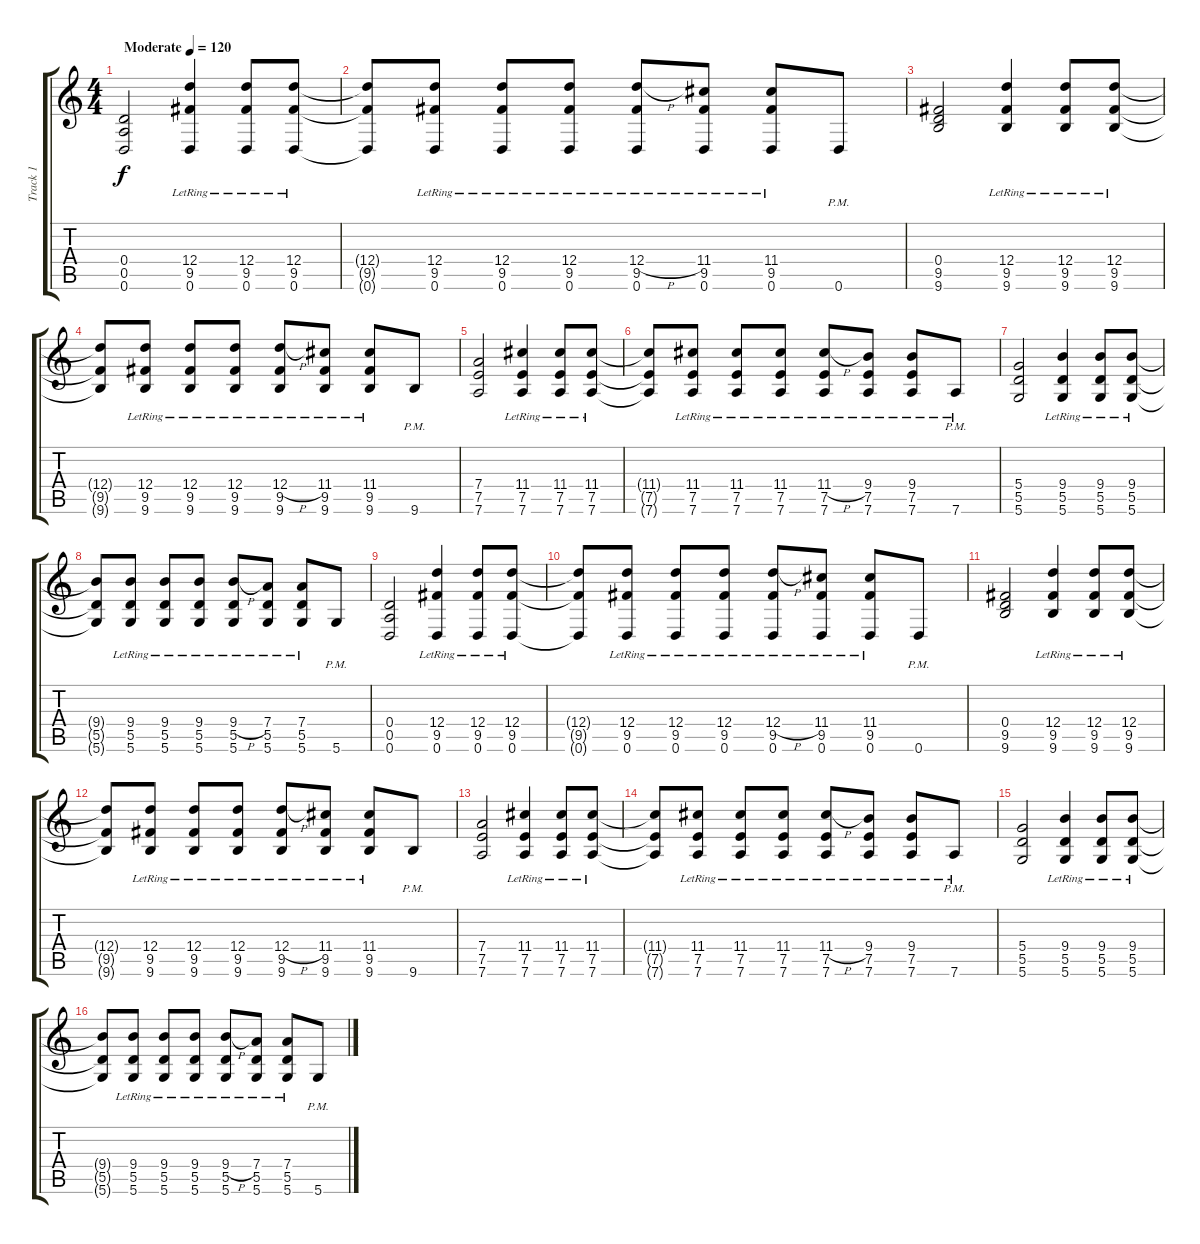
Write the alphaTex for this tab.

\track ("Track 1" "Track 1") {instrument distortionguitar}
\staff {score tabs}
\tuning (E4 B3 G3 D3 A2 D2) {hide}
\ts (4 4)
\tempo (120 "Moderate")
\clef g2
\ks c
(0.4 0.5 0.6).2{dy f instrument distortionguitar} (12.4{lr} 9.5{lr} 0.6{lr}).4 (12.4{lr} 9.5{lr} 0.6{lr}).8 (12.4{lr} 9.5{lr} 0.6{lr}).8 |
(12.4{t} 9.5{t} 0.6{t}).8 (12.4{lr} 9.5{lr} 0.6{lr}).8 (12.4{lr} 9.5{lr} 0.6{lr}).8 (12.4{lr} 9.5{lr} 0.6{lr}).8 (12.4{h lr} 9.5{lr} 0.6{lr}).8 (11.4{lr} 9.5{lr} 0.6{lr}).8 (11.4{lr} 9.5{lr} 0.6{lr}).8 0.6{pm}.8 |
(0.4 9.5 9.6).2 (12.4{lr} 9.5{lr} 9.6{lr}).4 (12.4{lr} 9.5{lr} 9.6{lr}).8 (12.4{lr} 9.5{lr} 9.6{lr}).8 |
(12.4{t} 9.5{t} 9.6{t}).8 (12.4{lr} 9.5{lr} 9.6{lr}).8 (12.4{lr} 9.5{lr} 9.6{lr}).8 (12.4{lr} 9.5{lr} 9.6{lr}).8 (12.4{h lr} 9.5{lr} 9.6{lr}).8 (11.4{lr} 9.5{lr} 9.6{lr}).8 (11.4{lr} 9.5{lr} 9.6{lr}).8 9.6{pm}.8 |
(7.4 7.5 7.6).2 (11.4{lr} 7.5{lr} 7.6{lr}).4 (11.4{lr} 7.5{lr} 7.6{lr}).8 (11.4{lr} 7.5{lr} 7.6{lr}).8 |
(11.4{t} 7.5{t} 7.6{t}).8 (11.4{lr} 7.5{lr} 7.6{lr}).8 (11.4{lr} 7.5{lr} 7.6{lr}).8 (11.4{lr} 7.5{lr} 7.6{lr}).8 (11.4{h lr} 7.5{lr} 7.6{lr}).8 (9.4{lr} 7.5{lr} 7.6{lr}).8 (9.4{lr} 7.5{lr} 7.6{lr}).8 7.6{pm lr}.8 |
(5.4 5.5 5.6).2 (9.4{lr} 5.5{lr} 5.6{lr}).4 (9.4{lr} 5.5{lr} 5.6{lr}).8 (9.4{lr} 5.5{lr} 5.6{lr}).8 |
(9.4{t} 5.5{t} 5.6{t}).8 (9.4{lr} 5.5{lr} 5.6{lr}).8 (9.4{lr} 5.5{lr} 5.6{lr}).8 (9.4{lr} 5.5{lr} 5.6{lr}).8 (9.4{h lr} 5.5{lr} 5.6{lr}).8 (7.4{lr} 5.5{lr} 5.6{lr}).8 (7.4{lr} 5.5{lr} 5.6{lr}).8 5.6{pm}.8 |
(0.4 0.5 0.6).2 (12.4{lr} 9.5{lr} 0.6{lr}).4 (12.4{lr} 9.5{lr} 0.6{lr}).8 (12.4{lr} 9.5{lr} 0.6{lr}).8 |
(12.4{t} 9.5{t} 0.6{t}).8 (12.4{lr} 9.5{lr} 0.6{lr}).8 (12.4{lr} 9.5{lr} 0.6{lr}).8 (12.4{lr} 9.5{lr} 0.6{lr}).8 (12.4{h lr} 9.5{lr} 0.6{lr}).8 (11.4{lr} 9.5{lr} 0.6{lr}).8 (11.4{lr} 9.5{lr} 0.6{lr}).8 0.6{pm}.8 |
(0.4 9.5 9.6).2 (12.4{lr} 9.5{lr} 9.6{lr}).4 (12.4{lr} 9.5{lr} 9.6{lr}).8 (12.4{lr} 9.5{lr} 9.6{lr}).8 |
(12.4{t} 9.5{t} 9.6{t}).8 (12.4{lr} 9.5{lr} 9.6{lr}).8 (12.4{lr} 9.5{lr} 9.6{lr}).8 (12.4{lr} 9.5{lr} 9.6{lr}).8 (12.4{h lr} 9.5{lr} 9.6{lr}).8 (11.4{lr} 9.5{lr} 9.6{lr}).8 (11.4{lr} 9.5{lr} 9.6{lr}).8 9.6{pm}.8 |
(7.4 7.5 7.6).2 (11.4{lr} 7.5{lr} 7.6{lr}).4 (11.4{lr} 7.5{lr} 7.6{lr}).8 (11.4{lr} 7.5{lr} 7.6{lr}).8 |
(11.4{t} 7.5{t} 7.6{t}).8 (11.4{lr} 7.5{lr} 7.6{lr}).8 (11.4{lr} 7.5{lr} 7.6{lr}).8 (11.4{lr} 7.5{lr} 7.6{lr}).8 (11.4{h lr} 7.5{lr} 7.6{lr}).8 (9.4{lr} 7.5{lr} 7.6{lr}).8 (9.4{lr} 7.5{lr} 7.6{lr}).8 7.6{pm lr}.8 |
(5.4 5.5 5.6).2 (9.4{lr} 5.5{lr} 5.6{lr}).4 (9.4{lr} 5.5{lr} 5.6{lr}).8 (9.4{lr} 5.5{lr} 5.6{lr}).8 |
(9.4{t} 5.5{t} 5.6{t}).8 (9.4{lr} 5.5{lr} 5.6{lr}).8 (9.4{lr} 5.5{lr} 5.6{lr}).8 (9.4{lr} 5.5{lr} 5.6{lr}).8 (9.4{h lr} 5.5{lr} 5.6{lr}).8 (7.4{lr} 5.5{lr} 5.6{lr}).8 (7.4{lr} 5.5{lr} 5.6{lr}).8 5.6{pm}.8
